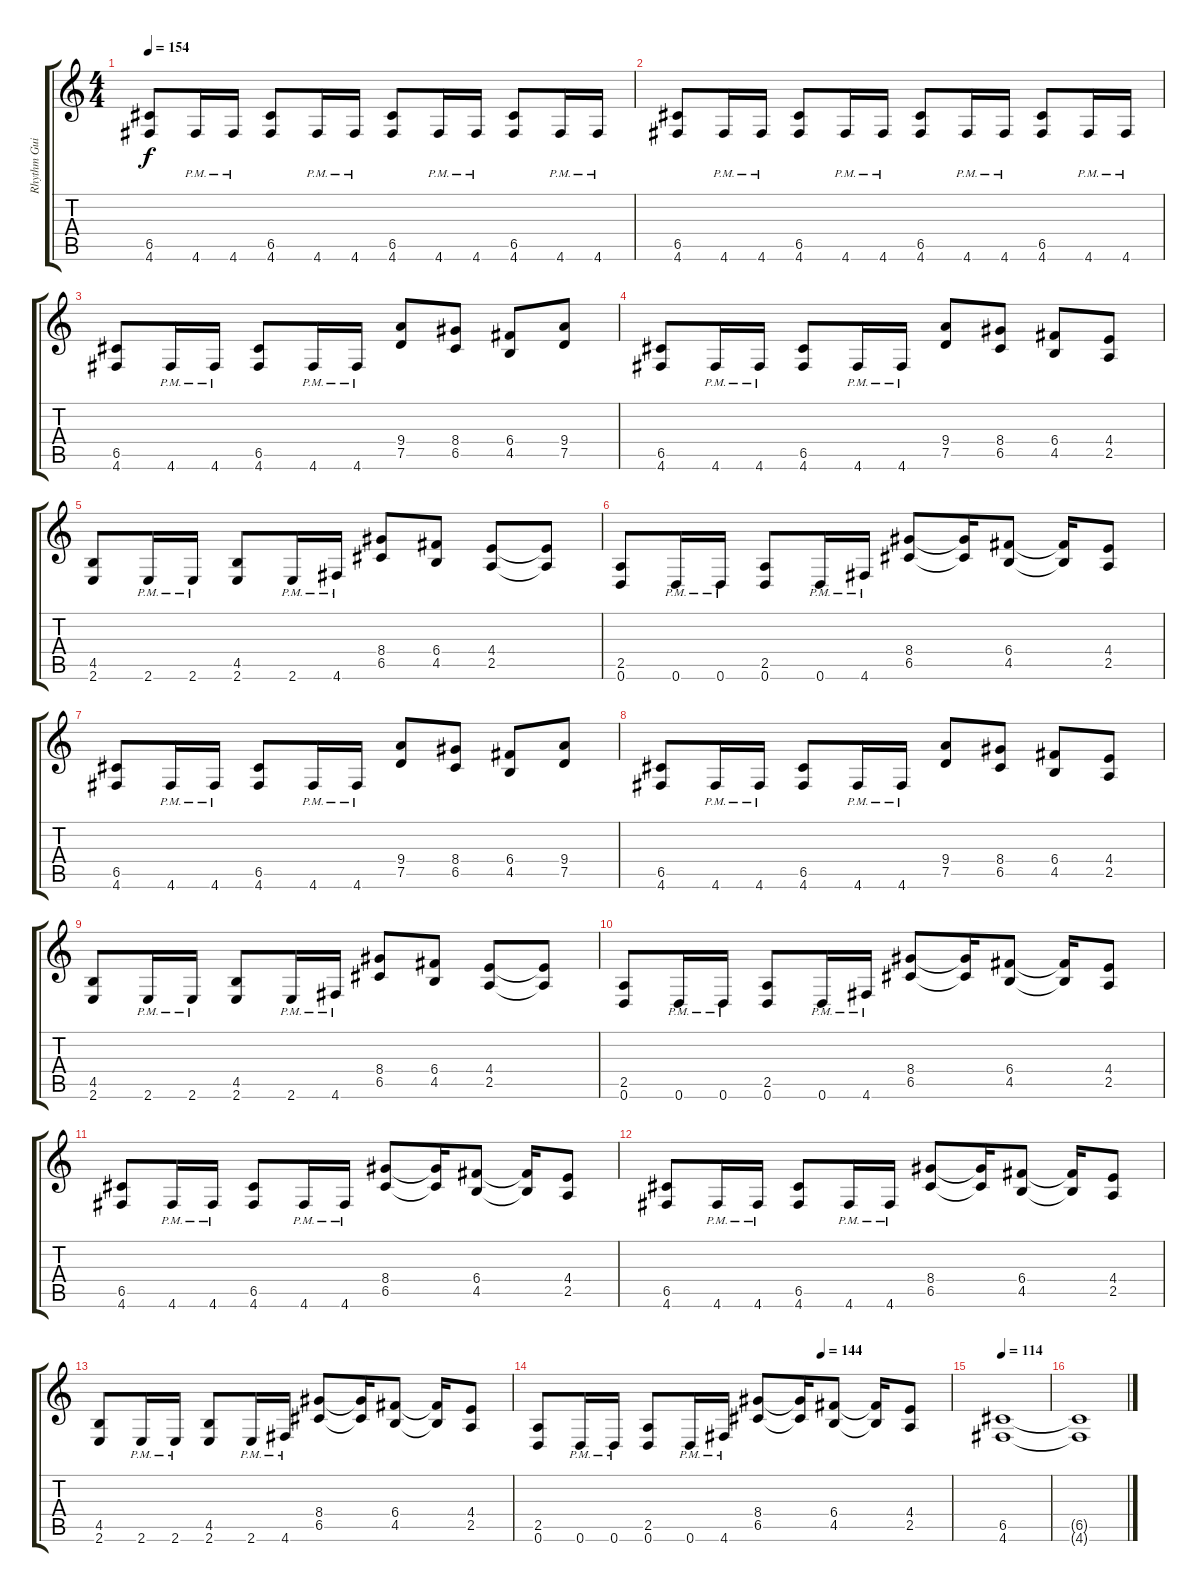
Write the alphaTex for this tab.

\track ("Rhythm Guitar" "Rhythm Gui") {instrument overdrivenguitar}
\staff {score tabs}
\tuning (D4 A3 F3 C3 G2 D2) {hide}
\ts (4 4)
\tempo 154
\clef g2
\ks c
(6.5 4.6).8{dy f} 4.6{pm}.16 4.6{pm}.16 (6.5 4.6).8 4.6{pm}.16 4.6{pm}.16 (6.5 4.6).8 4.6{pm}.16 4.6{pm}.16 (6.5 4.6).8 4.6{pm}.16 4.6{pm}.16 |
(6.5 4.6).8 4.6{pm}.16 4.6{pm}.16 (6.5 4.6).8 4.6{pm}.16 4.6{pm}.16 (6.5 4.6).8 4.6{pm}.16 4.6{pm}.16 (6.5 4.6).8 4.6{pm}.16 4.6{pm}.16 |
(6.5 4.6).8 4.6{pm}.16 4.6{pm}.16 (6.5 4.6).8 4.6{pm}.16 4.6{pm}.16 (9.4 7.5).8 (8.4 6.5).8 (6.4 4.5).8 (9.4 7.5).8 |
(6.5 4.6).8 4.6{pm}.16 4.6{pm}.16 (6.5 4.6).8 4.6{pm}.16 4.6{pm}.16 (9.4 7.5).8 (8.4 6.5).8 (6.4 4.5).8 (4.4 2.5).8 |
(4.5 2.6).8 2.6{pm}.16 2.6{pm}.16 (4.5 2.6).8 2.6{pm}.16 4.6{pm}.16 (8.4 6.5).8 (6.4 4.5).8 (4.4 2.5).8 (4.4{t} 2.5{t}).8 |
(2.5 0.6).8 0.6{pm}.16 0.6{pm}.16 (2.5 0.6).8 0.6{pm}.16 4.6{pm}.16 (8.4 6.5).8 (8.4{t} 6.5{t}).16 (6.4 4.5).8 (6.4{t} 4.5{t}).16 (4.4 2.5).8 |
(6.5 4.6).8 4.6{pm}.16 4.6{pm}.16 (6.5 4.6).8 4.6{pm}.16 4.6{pm}.16 (9.4 7.5).8 (8.4 6.5).8 (6.4 4.5).8 (9.4 7.5).8 |
(6.5 4.6).8 4.6{pm}.16 4.6{pm}.16 (6.5 4.6).8 4.6{pm}.16 4.6{pm}.16 (9.4 7.5).8 (8.4 6.5).8 (6.4 4.5).8 (4.4 2.5).8 |
(4.5 2.6).8 2.6{pm}.16 2.6{pm}.16 (4.5 2.6).8 2.6{pm}.16 4.6{pm}.16 (8.4 6.5).8 (6.4 4.5).8 (4.4 2.5).8 (4.4{t} 2.5{t}).8 |
(2.5 0.6).8 0.6{pm}.16 0.6{pm}.16 (2.5 0.6).8 0.6{pm}.16 4.6{pm}.16 (8.4 6.5).8 (8.4{t} 6.5{t}).16 (6.4 4.5).8 (6.4{t} 4.5{t}).16 (4.4 2.5).8 |
(6.5 4.6).8 4.6{pm}.16 4.6{pm}.16 (6.5 4.6).8 4.6{pm}.16 4.6{pm}.16 (8.4 6.5).8 (8.4{t} 6.5{t}).16 (6.4 4.5).8 (6.4{t} 4.5{t}).16 (4.4 2.5).8 |
(6.5 4.6).8 4.6{pm}.16 4.6{pm}.16 (6.5 4.6).8 4.6{pm}.16 4.6{pm}.16 (8.4 6.5).8 (8.4{t} 6.5{t}).16 (6.4 4.5).8 (6.4{t} 4.5{t}).16 (4.4 2.5).8 |
(4.5 2.6).8 2.6{pm}.16 2.6{pm}.16 (4.5 2.6).8 2.6{pm}.16 4.6{pm}.16 (8.4 6.5).8 (8.4{t} 6.5{t}).16 (6.4 4.5).8 (6.4{t} 4.5{t}).16 (4.4 2.5).8 |
\tempo (144 0.6875)
(2.5 0.6).8 0.6{pm}.16 0.6{pm}.16 (2.5 0.6).8 0.6{pm}.16 4.6{pm}.16 (8.4 6.5).8 (8.4{t} 6.5{t}).16 (6.4 4.5).8 (6.4{t} 4.5{t}).16 (4.4 2.5).8 |
\tempo 114
(6.5 4.6).1 |
(6.5{t} 4.6{t}).1
